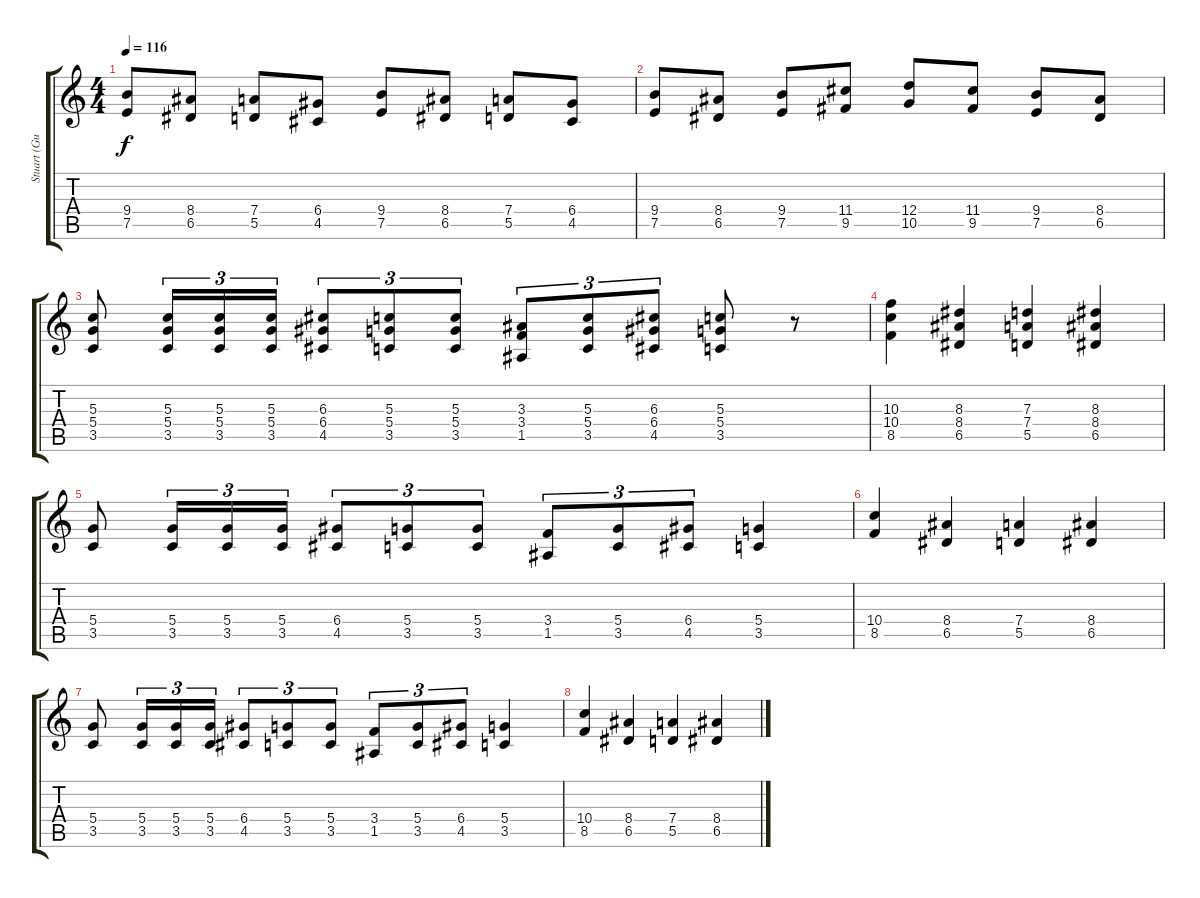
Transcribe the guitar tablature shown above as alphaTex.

\track ("Stuart (Guitar)" "Stuart (Gu") {instrument distortionguitar}
\staff {score tabs}
\tuning (E4 B3 G3 D3 A2 D2) {hide}
\ts (4 4)
\tempo 116
\clef g2
\ks c
(9.4 7.5).8{dy f} (8.4 6.5).8 (7.4 5.5).8 (6.4 4.5).8 (9.4 7.5).8 (8.4 6.5).8 (7.4 5.5).8 (6.4 4.5).8 |
(9.4 7.5).8 (8.4 6.5).8 (9.4 7.5).8 (11.4 9.5).8 (12.4 10.5).8 (11.4 9.5).8 (9.4 7.5).8 (8.4 6.5).8 |
(5.3 5.4 3.5).8 (5.3 5.4 3.5).16{tu (3 2)} (5.3 5.4 3.5).16{tu (3 2)} (5.3 5.4 3.5).16{tu (3 2)} (6.3 6.4 4.5).8{tu (3 2)} (5.3 5.4 3.5).8{tu (3 2)} (5.3 5.4 3.5).8{tu (3 2)} (3.3 3.4 1.5).8{tu (3 2)} (5.3 5.4 3.5).8{tu (3 2)} (6.3 6.4 4.5).8{tu (3 2)} (5.3 5.4 3.5).8 r.8 |
(10.3 10.4 8.5).4 (8.3 8.4 6.5).4 (7.3 7.4 5.5).4 (8.3 8.4 6.5).4 |
(5.4 3.5).8 (5.4 3.5).16{tu (3 2)} (5.4 3.5).16{tu (3 2)} (5.4 3.5).16{tu (3 2)} (6.4 4.5).8{tu (3 2)} (5.4 3.5).8{tu (3 2)} (5.4 3.5).8{tu (3 2)} (3.4 1.5).8{tu (3 2)} (5.4 3.5).8{tu (3 2)} (6.4 4.5).8{tu (3 2)} (5.4 3.5).4 |
(10.4 8.5).4 (8.4 6.5).4 (7.4 5.5).4 (8.4 6.5).4 |
(5.4 3.5).8 (5.4 3.5).16{tu (3 2)} (5.4 3.5).16{tu (3 2)} (5.4 3.5).16{tu (3 2)} (6.4 4.5).8{tu (3 2)} (5.4 3.5).8{tu (3 2)} (5.4 3.5).8{tu (3 2)} (3.4 1.5).8{tu (3 2)} (5.4 3.5).8{tu (3 2)} (6.4 4.5).8{tu (3 2)} (5.4 3.5).4 |
(10.4 8.5).4 (8.4 6.5).4 (7.4 5.5).4 (8.4 6.5).4
